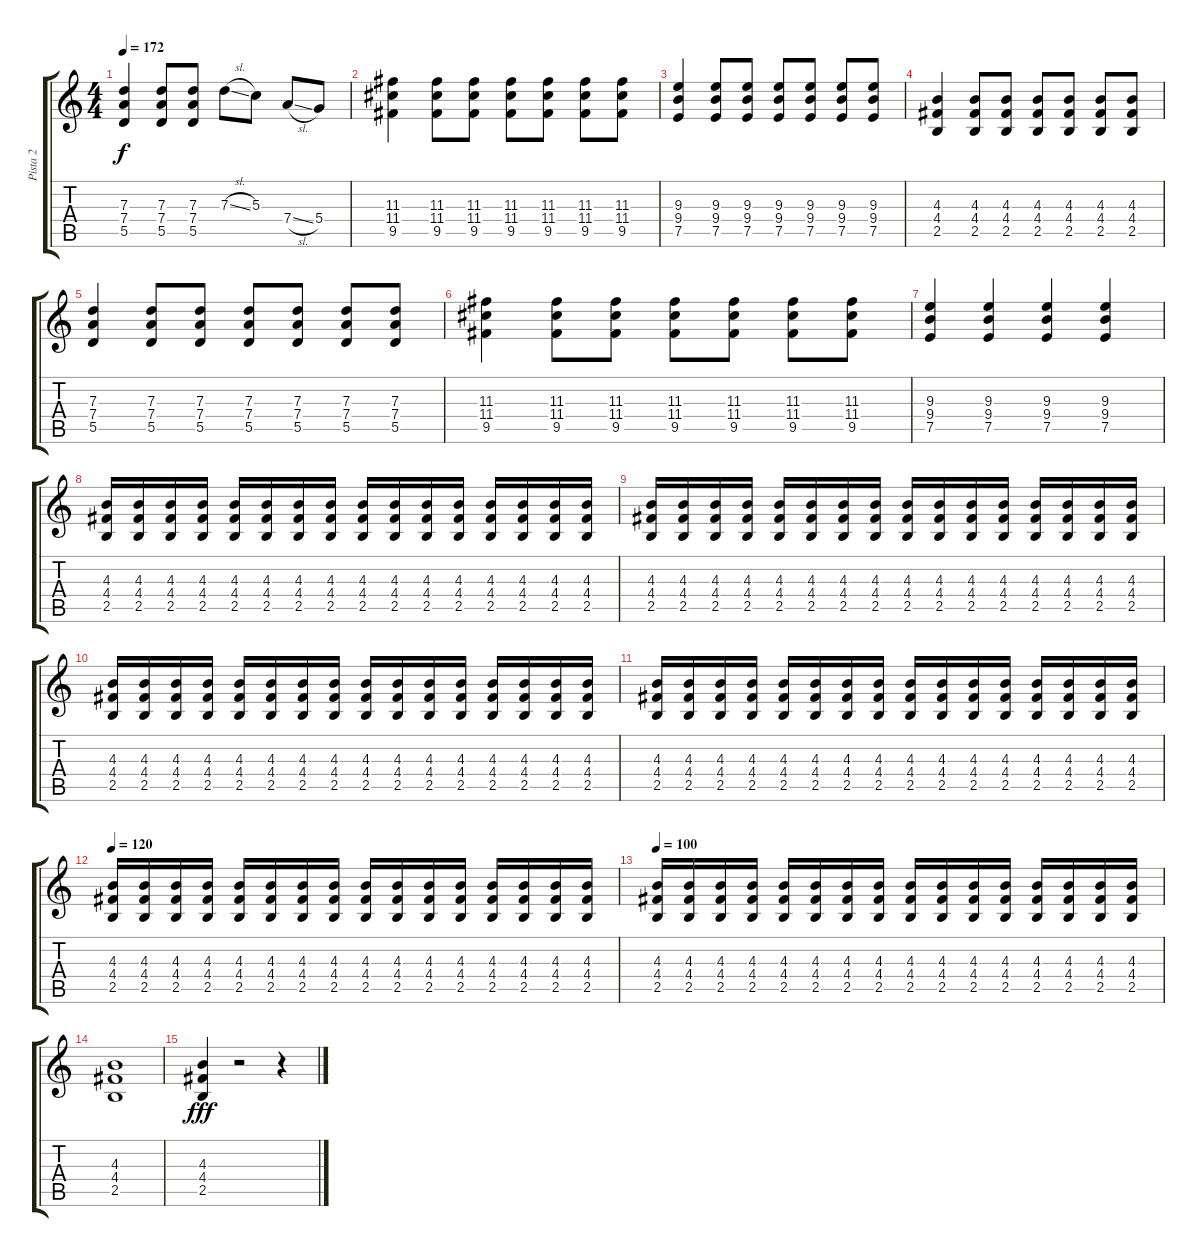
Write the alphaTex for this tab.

\track ("Pista 2" "Pista 2") {instrument overdrivenguitar}
\staff {score tabs}
\tuning (E4 B3 G3 D3 A2 E2) {hide}
\ts (4 4)
\tempo 172
\clef g2
\ks c
(7.3 7.4 5.5).4{dy f} (7.3 7.4 5.5).8 (7.3 7.4 5.5).8 7.3{sl}.8 5.3.8 7.4{sl}.8 5.4.8 |
(11.3 11.4 9.5).4 (11.3 11.4 9.5).8 (11.3 11.4 9.5).8 (11.3 11.4 9.5).8 (11.3 11.4 9.5).8 (11.3 11.4 9.5).8 (11.3 11.4 9.5).8 |
(9.3 9.4 7.5).4 (9.3 9.4 7.5).8 (9.3 9.4 7.5).8 (9.3 9.4 7.5).8 (9.3 9.4 7.5).8 (9.3 9.4 7.5).8 (9.3 9.4 7.5).8 |
(4.3 4.4 2.5).4 (4.3 4.4 2.5).8 (4.3 4.4 2.5).8 (4.3 4.4 2.5).8 (4.3 4.4 2.5).8 (4.3 4.4 2.5).8 (4.3 4.4 2.5).8 |
(7.3 7.4 5.5).4 (7.3 7.4 5.5).8 (7.3 7.4 5.5).8 (7.3 7.4 5.5).8 (7.3 7.4 5.5).8 (7.3 7.4 5.5).8 (7.3 7.4 5.5).8 |
(11.3 11.4 9.5).4 (11.3 11.4 9.5).8 (11.3 11.4 9.5).8 (11.3 11.4 9.5).8 (11.3 11.4 9.5).8 (11.3 11.4 9.5).8 (11.3 11.4 9.5).8 |
(9.3 9.4 7.5).4 (9.3 9.4 7.5).4 (9.3 9.4 7.5).4 (9.3 9.4 7.5).4 |
(4.3 4.4 2.5).16 (4.3 4.4 2.5).16 (4.3 4.4 2.5).16 (4.3 4.4 2.5).16 (4.3 4.4 2.5).16 (4.3 4.4 2.5).16 (4.3 4.4 2.5).16 (4.3 4.4 2.5).16 (4.3 4.4 2.5).16 (4.3 4.4 2.5).16 (4.3 4.4 2.5).16 (4.3 4.4 2.5).16 (4.3 4.4 2.5).16 (4.3 4.4 2.5).16 (4.3 4.4 2.5).16 (4.3 4.4 2.5).16 |
(4.3 4.4 2.5).16 (4.3 4.4 2.5).16 (4.3 4.4 2.5).16 (4.3 4.4 2.5).16 (4.3 4.4 2.5).16 (4.3 4.4 2.5).16 (4.3 4.4 2.5).16 (4.3 4.4 2.5).16 (4.3 4.4 2.5).16 (4.3 4.4 2.5).16 (4.3 4.4 2.5).16 (4.3 4.4 2.5).16 (4.3 4.4 2.5).16 (4.3 4.4 2.5).16 (4.3 4.4 2.5).16 (4.3 4.4 2.5).16 |
(4.3 4.4 2.5).16 (4.3 4.4 2.5).16 (4.3 4.4 2.5).16 (4.3 4.4 2.5).16 (4.3 4.4 2.5).16 (4.3 4.4 2.5).16 (4.3 4.4 2.5).16 (4.3 4.4 2.5).16 (4.3 4.4 2.5).16 (4.3 4.4 2.5).16 (4.3 4.4 2.5).16 (4.3 4.4 2.5).16 (4.3 4.4 2.5).16 (4.3 4.4 2.5).16 (4.3 4.4 2.5).16 (4.3 4.4 2.5).16 |
(4.3 4.4 2.5).16 (4.3 4.4 2.5).16 (4.3 4.4 2.5).16 (4.3 4.4 2.5).16 (4.3 4.4 2.5).16 (4.3 4.4 2.5).16 (4.3 4.4 2.5).16 (4.3 4.4 2.5).16 (4.3 4.4 2.5).16 (4.3 4.4 2.5).16 (4.3 4.4 2.5).16 (4.3 4.4 2.5).16 (4.3 4.4 2.5).16 (4.3 4.4 2.5).16 (4.3 4.4 2.5).16 (4.3 4.4 2.5).16 |
\tempo 120
(4.3 4.4 2.5).16 (4.3 4.4 2.5).16 (4.3 4.4 2.5).16 (4.3 4.4 2.5).16 (4.3 4.4 2.5).16 (4.3 4.4 2.5).16 (4.3 4.4 2.5).16 (4.3 4.4 2.5).16 (4.3 4.4 2.5).16 (4.3 4.4 2.5).16 (4.3 4.4 2.5).16 (4.3 4.4 2.5).16 (4.3 4.4 2.5).16 (4.3 4.4 2.5).16 (4.3 4.4 2.5).16 (4.3 4.4 2.5).16 |
\tempo 100
(4.3 4.4 2.5).16 (4.3 4.4 2.5).16 (4.3 4.4 2.5).16 (4.3 4.4 2.5).16 (4.3 4.4 2.5).16 (4.3 4.4 2.5).16 (4.3 4.4 2.5).16 (4.3 4.4 2.5).16 (4.3 4.4 2.5).16 (4.3 4.4 2.5).16 (4.3 4.4 2.5).16 (4.3 4.4 2.5).16 (4.3 4.4 2.5).16 (4.3 4.4 2.5).16 (4.3 4.4 2.5).16 (4.3 4.4 2.5).16 |
(4.3 4.4 2.5).1 |
(4.3 4.4 2.5).4{dy fff} r.2 r.4
